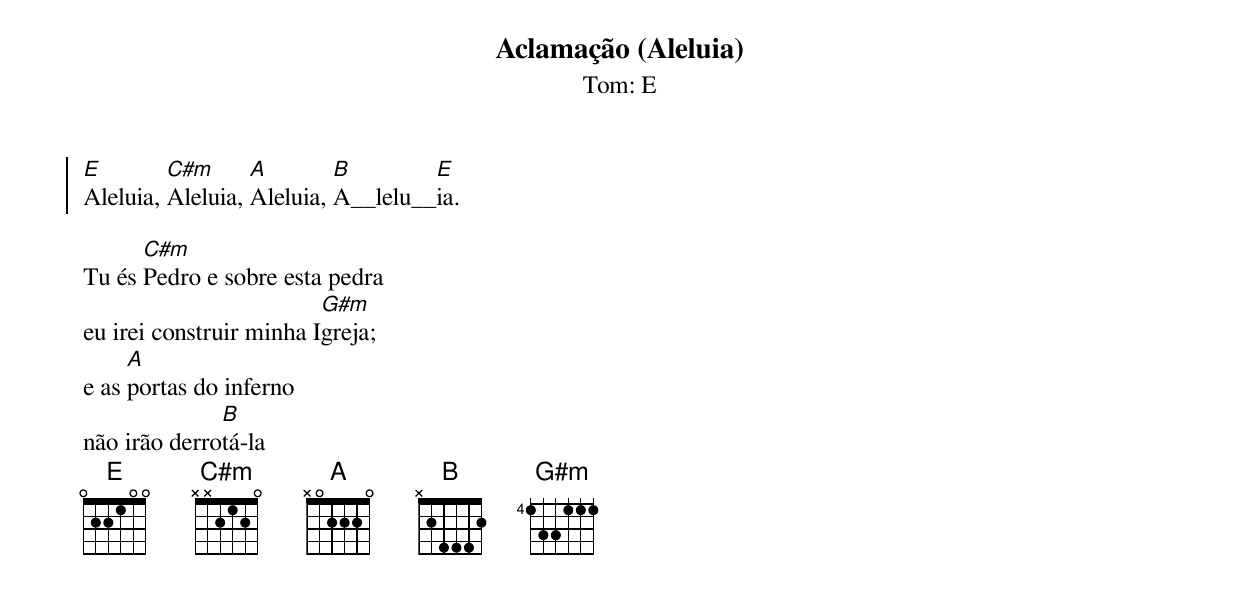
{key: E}
{title: Aclamação (Aleluia)}
{subtitle:Tom: %{key}}
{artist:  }
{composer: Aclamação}

{start_of_chorus}
[E]Aleluia, [C#m]Aleluia, [A]Aleluia, [B]A__lelu__[E]ia.
{end_of_chorus}

{start_of_verse}
Tu és [C#m]Pedro e sobre esta pedra
eu irei construir minha I[G#m]greja;
e as [A]portas do inferno
não irão derro[B]tá-la
{end_of_verse}
